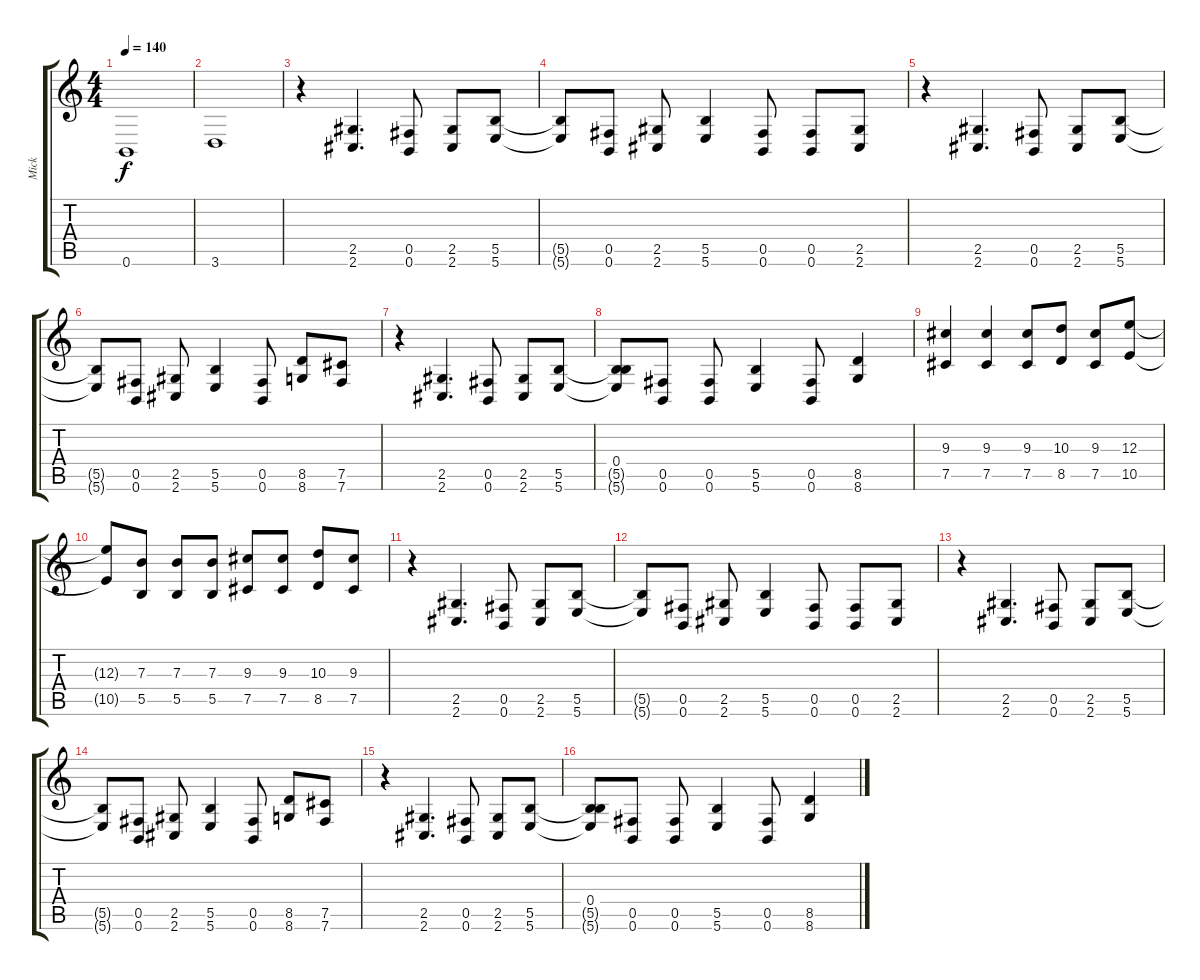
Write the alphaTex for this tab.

\track ("Mick" "Mick") {instrument distortionguitar}
\staff {score tabs}
\tuning (Db4 Ab3 E3 B2 Gb2 B1) {hide}
\ts (4 4)
\tempo 140
\clef g2
\ks c
0.6.1{dy f} |
3.6.1 |
r.4 (2.5 2.6).4{d} (0.5 0.6).8 (2.5 2.6).8 (5.5 5.6).8 |
(5.5{t} 5.6{t}).8 (0.5 0.6).8 (2.5 2.6).8 (5.5 5.6).4 (0.5 0.6).8 (0.5 0.6).8 (2.5 2.6).8 |
r.4 (2.5 2.6).4{d} (0.5 0.6).8 (2.5 2.6).8 (5.5 5.6).8 |
(5.5{t} 5.6{t}).8 (0.5 0.6).8 (2.5 2.6).8 (5.5 5.6).4 (0.5 0.6).8 (8.5 8.6).8 (7.5 7.6).8 |
r.4 (2.5 2.6).4{d} (0.5 0.6).8 (2.5 2.6).8 (5.5 5.6).8 |
(0.4 5.5{t} 5.6{t}).8 (0.5 0.6).8 (0.5 0.6).8 (5.5 5.6).4 (0.5 0.6).8 (8.5 8.6).4 |
(9.3 7.5).4 (9.3 7.5).4 (9.3 7.5).8 (10.3 8.5).8 (9.3 7.5).8 (12.3 10.5).8 |
(12.3{t} 10.5{t}).8 (7.3 5.5).8 (7.3 5.5).8 (7.3 5.5).8 (9.3 7.5).8 (9.3 7.5).8 (10.3 8.5).8 (9.3 7.5).8 |
r.4 (2.5 2.6).4{d} (0.5 0.6).8 (2.5 2.6).8 (5.5 5.6).8 |
(5.5{t} 5.6{t}).8 (0.5 0.6).8 (2.5 2.6).8 (5.5 5.6).4 (0.5 0.6).8 (0.5 0.6).8 (2.5 2.6).8 |
r.4 (2.5 2.6).4{d} (0.5 0.6).8 (2.5 2.6).8 (5.5 5.6).8 |
(5.5{t} 5.6{t}).8 (0.5 0.6).8 (2.5 2.6).8 (5.5 5.6).4 (0.5 0.6).8 (8.5 8.6).8 (7.5 7.6).8 |
r.4 (2.5 2.6).4{d} (0.5 0.6).8 (2.5 2.6).8 (5.5 5.6).8 |
(0.4 5.5{t} 5.6{t}).8 (0.5 0.6).8 (0.5 0.6).8 (5.5 5.6).4 (0.5 0.6).8 (8.5 8.6).4
